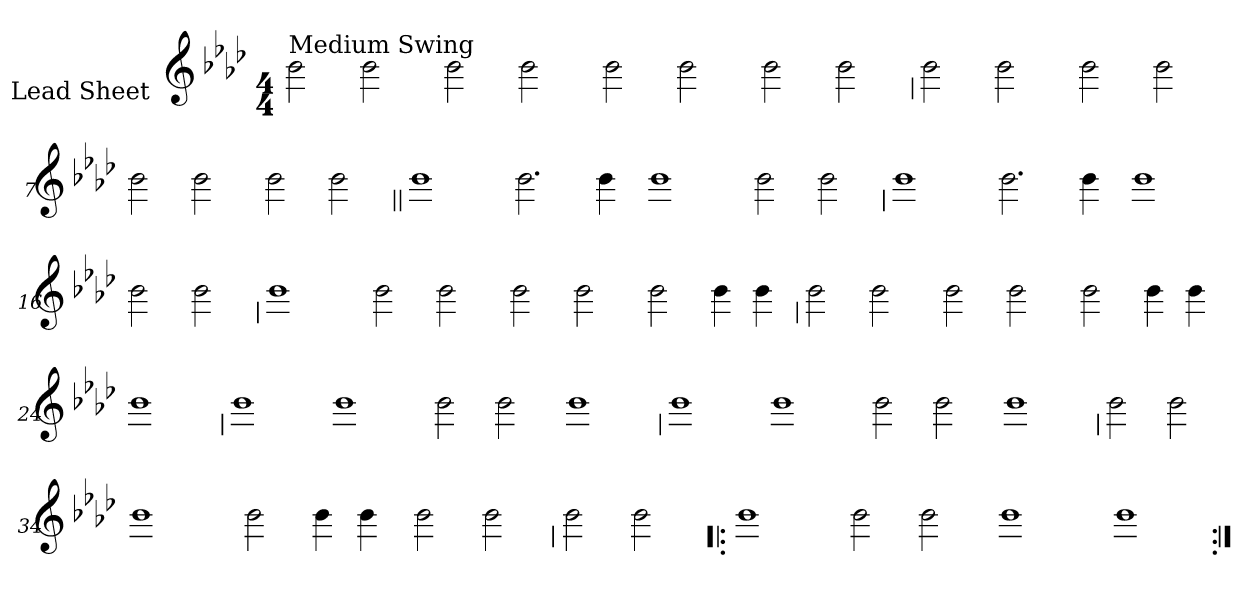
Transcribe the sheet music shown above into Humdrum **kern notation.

**kern
*part1
*staff1
*I"Lead Sheet
*stria0
*clefG2
*k[b-e-a-d-]
*A-:
*M4/4
=1||
!LO:TX:a:t=Medium Swing
2b-
2b-
=2-
2b-
2b-
=3-
2b-
2b-
=4-
2b-
2b-
!!LO:LB:g=z
=5
2b-
2b-
=6-
2b-
2b-
=7-
2b-
2b-
=8-
2b-
2b-
!!LO:LB:g=z
=9||
1b-
=10-
2.b-
4b-
=11-
1b-
=12-
2b-
2b-
!!LO:LB:g=z
=13
1b-
=14-
2.b-
4b-
=15-
1b-
=16-
2b-
2b-
!!LO:LB:g=z
=17
1b-
=18-
2b-
2b-
=19-
2b-
2b-
=20-
2b-
4b-
4b-
!!LO:LB:g=z
=21
2b-
2b-
=22-
2b-
2b-
=23-
2b-
4b-
4b-
=24-
1b-
!!LO:LB:g=z
=25
1b-
=26-
1b-
=27-
2b-
2b-
=28-
1b-
!!LO:LB:g=z
=29
1b-
=30-
1b-
=31-
2b-
2b-
=32-
1b-
!!LO:LB:g=z
=33
2b-
2b-
=34-
1b-
=35-
2b-
4b-
4b-
=36-
2b-
2b-
!!LO:LB:g=z
=37
2b-
2b-
=38!|:
1b-
=39-
2b-
2b-
=40-
1b-
=41-
1b-
=:|!
*-
